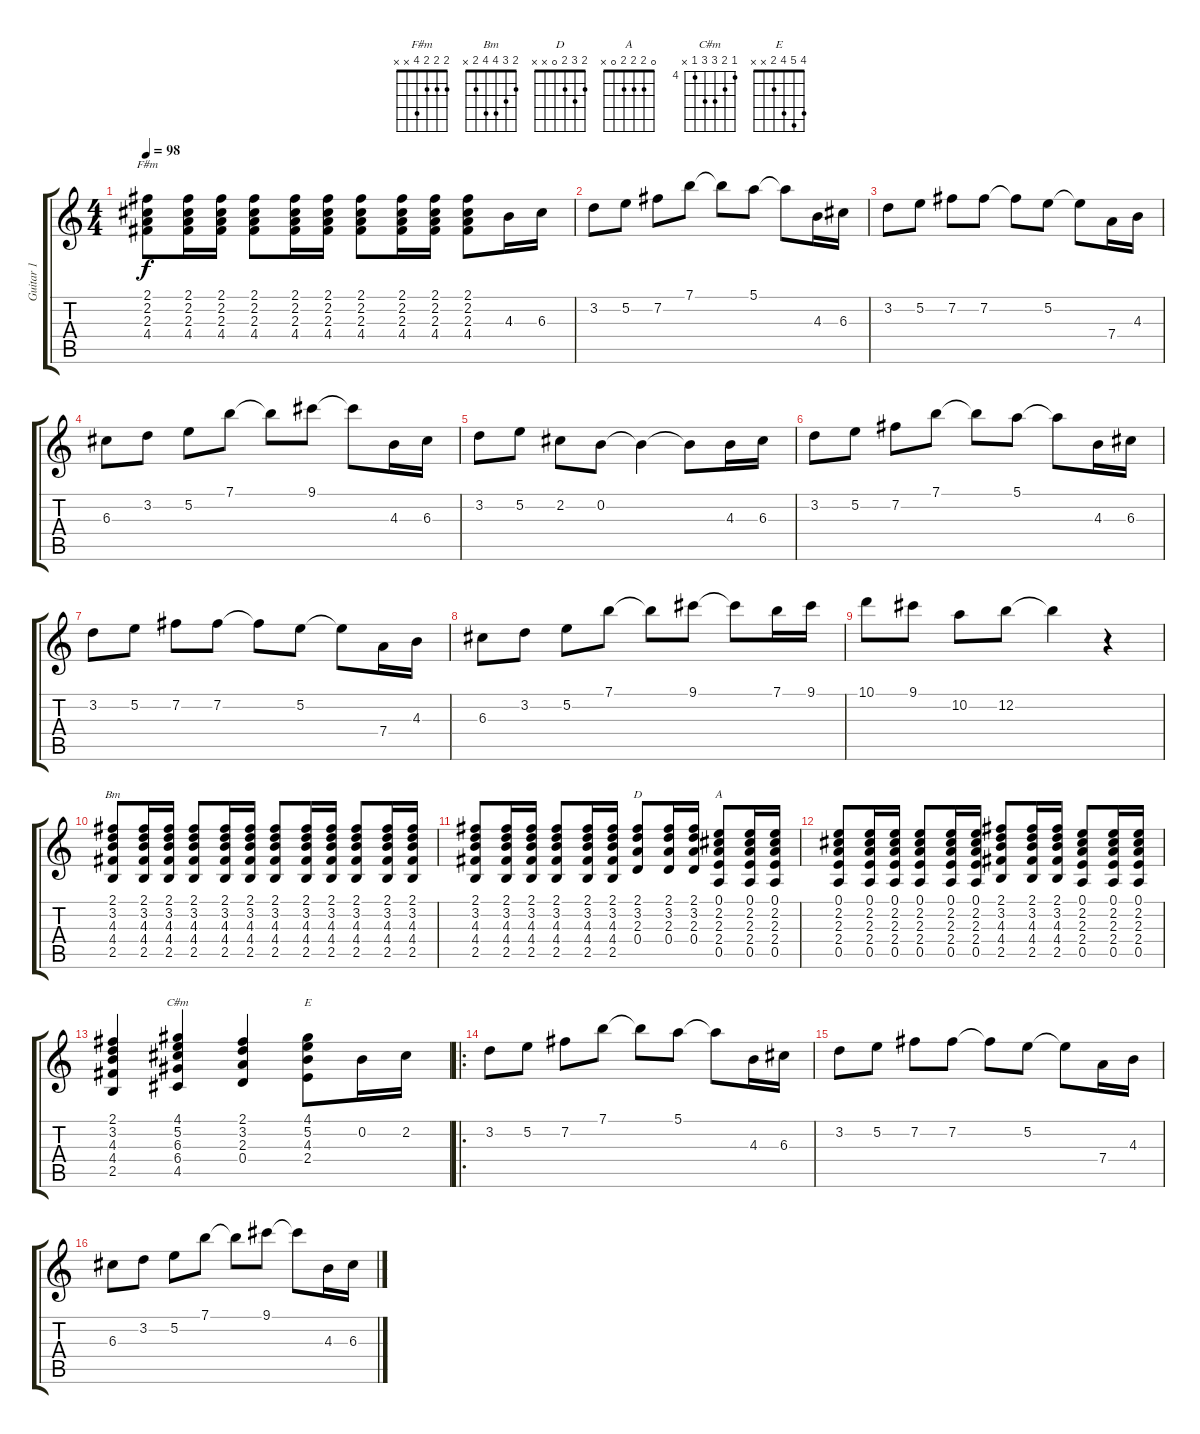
\track ("Guitar 1" "Guitar 1") {instrument acousticguitarsteel}
\staff {score tabs}
\tuning (E4 B3 G3 D3 A2 E2) {hide}
\chord ("F#m" 2 2 2 4 x x)
\chord ("Bm" 2 3 4 4 2 x)
\chord ("D" 2 3 2 0 x x)
\chord ("A" 0 2 2 2 0 x)
\chord ("C#m" 4 5 6 6 4 x) {firstfret 4}
\chord ("E" 4 5 4 2 x x)
\ts (4 4)
\tempo 98
\clef g2
\ks c
(2.1 2.2 2.3 4.4).8{ch "F#m" dy f} (2.1 2.2 2.3 4.4).16 (2.1 2.2 2.3 4.4).16 (2.1 2.2 2.3 4.4).8 (2.1 2.2 2.3 4.4).16 (2.1 2.2 2.3 4.4).16 (2.1 2.2 2.3 4.4).8 (2.1 2.2 2.3 4.4).16 (2.1 2.2 2.3 4.4).16 (2.1 2.2 2.3 4.4).8 4.3.16 6.3.16 |
3.2.8 5.2.8 7.2.8 7.1.8 7.1{t}.8 5.1.8 5.1{t}.8 4.3.16 6.3.16 |
3.2.8 5.2.8 7.2.8 7.2.8 7.2{t}.8 5.2.8 5.2{t}.8 7.4.16 4.3.16 |
6.3.8 3.2.8 5.2.8 7.1.8 7.1{t}.8 9.1.8 9.1{t}.8 4.3.16 6.3.16 |
3.2.8 5.2.8 2.2.8 0.2.8 0.2{t}.4 0.2{t}.8 4.3.16 6.3.16 |
3.2.8 5.2.8 7.2.8 7.1.8 7.1{t}.8 5.1.8 5.1{t}.8 4.3.16 6.3.16 |
3.2.8 5.2.8 7.2.8 7.2.8 7.2{t}.8 5.2.8 5.2{t}.8 7.4.16 4.3.16 |
6.3.8 3.2.8 5.2.8 7.1.8 7.1{t}.8 9.1.8 9.1{t}.8 7.1.16 9.1.16 |
10.1.8 9.1.8 10.2.8 12.2.8 12.2{t}.4 r.4 |
(2.1 3.2 4.3 4.4 2.5).8{ch "Bm"} (2.1 3.2 4.3 4.4 2.5).16 (2.1 3.2 4.3 4.4 2.5).16 (2.1 3.2 4.3 4.4 2.5).8 (2.1 3.2 4.3 4.4 2.5).16 (2.1 3.2 4.3 4.4 2.5).16 (2.1 3.2 4.3 4.4 2.5).8 (2.1 3.2 4.3 4.4 2.5).16 (2.1 3.2 4.3 4.4 2.5).16 (2.1 3.2 4.3 4.4 2.5).8 (2.1 3.2 4.3 4.4 2.5).16 (2.1 3.2 4.3 4.4 2.5).16 |
(2.1 3.2 4.3 4.4 2.5).8 (2.1 3.2 4.3 4.4 2.5).16 (2.1 3.2 4.3 4.4 2.5).16 (2.1 3.2 4.3 4.4 2.5).8 (2.1 3.2 4.3 4.4 2.5).16 (2.1 3.2 4.3 4.4 2.5).16 (2.1 3.2 2.3 0.4).8{ch "D"} (2.1 3.2 2.3 0.4).16 (2.1 3.2 2.3 0.4).16 (0.1 2.2 2.3 2.4 0.5).8{ch "A"} (0.1 2.2 2.3 2.4 0.5).16 (0.1 2.2 2.3 2.4 0.5).16 |
(0.1 2.2 2.3 2.4 0.5).8 (0.1 2.2 2.3 2.4 0.5).16 (0.1 2.2 2.3 2.4 0.5).16 (0.1 2.2 2.3 2.4 0.5).8 (0.1 2.2 2.3 2.4 0.5).16 (0.1 2.2 2.3 2.4 0.5).16 (2.1 3.2 4.3 4.4 2.5).8 (2.1 3.2 4.3 4.4 2.5).16 (2.1 3.2 4.3 4.4 2.5).16 (0.1 2.2 2.3 2.4 0.5).8 (0.1 2.2 2.3 2.4 0.5).16 (0.1 2.2 2.3 2.4 0.5).16 |
(2.1 3.2 4.3 4.4 2.5).4 (4.1 5.2 6.3 6.4 4.5).4{ch "C#m"} (2.1 3.2 2.3 0.4).4 (4.1 5.2 4.3 2.4).8{ch "E"} 0.2.16 2.2.16 |
\ro
3.2.8 5.2.8 7.2.8 7.1.8 7.1{t}.8 5.1.8 5.1{t}.8 4.3.16 6.3.16 |
3.2.8 5.2.8 7.2.8 7.2.8 7.2{t}.8 5.2.8 5.2{t}.8 7.4.16 4.3.16 |
6.3.8 3.2.8 5.2.8 7.1.8 7.1{t}.8 9.1.8 9.1{t}.8 4.3.16 6.3.16
